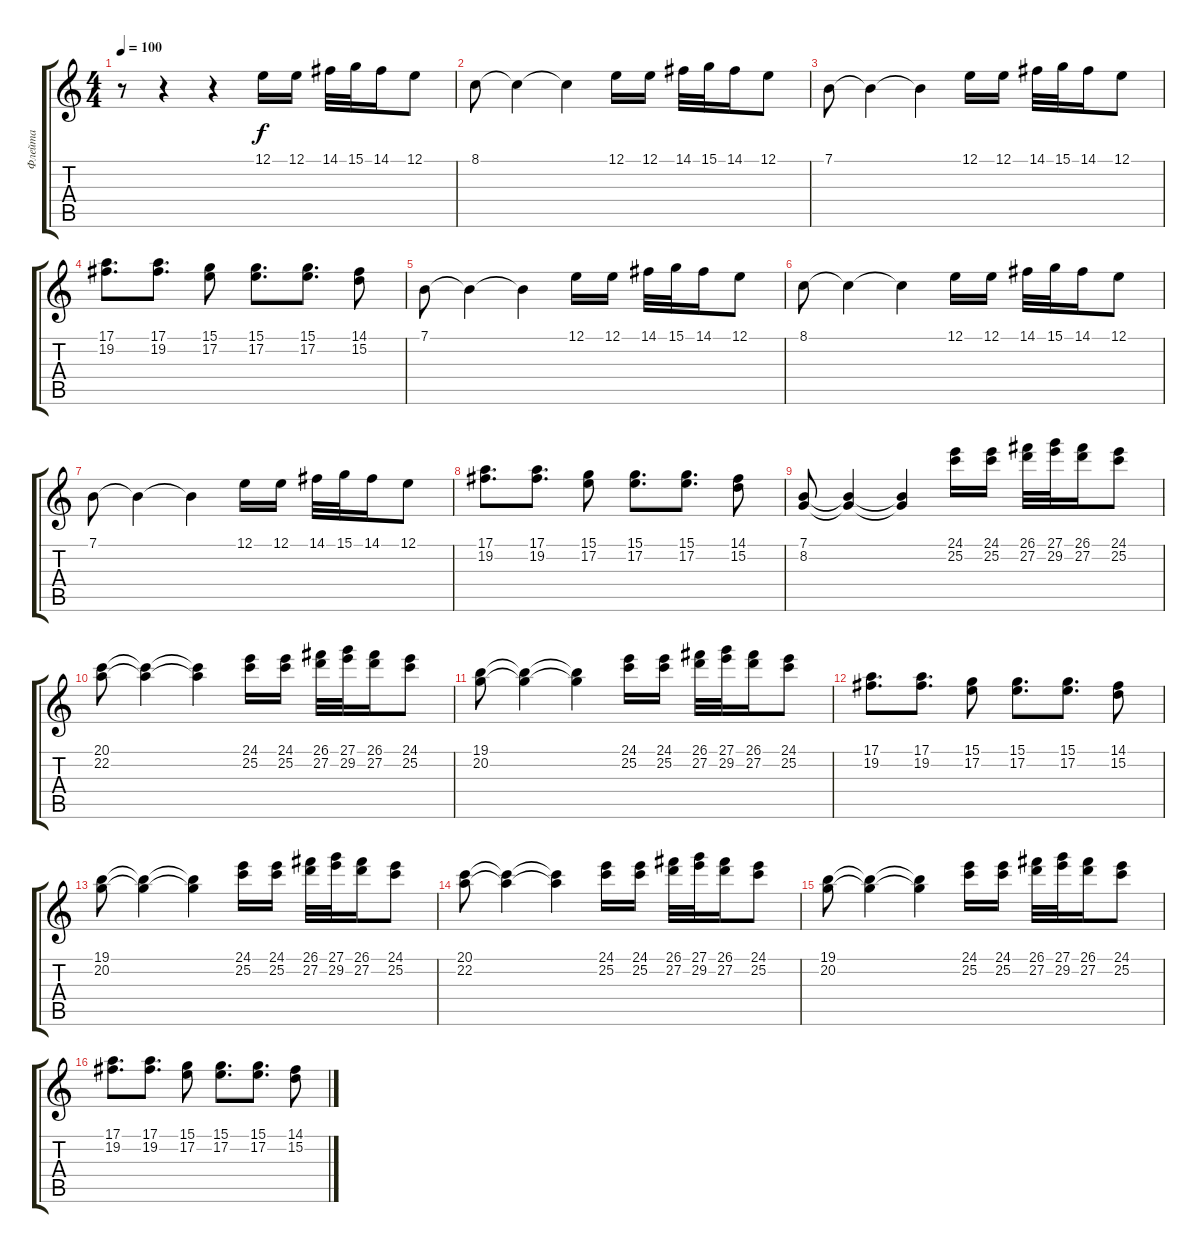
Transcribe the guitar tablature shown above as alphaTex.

\track ("Флейта" "Флейта") {instrument panflute}
\staff {score tabs}
\tuning (E4 B3 G3 D3 A2 E2) {hide}
\ts (4 4)
\tempo 100
\clef g2
\ks c
r.8{dy f} r.4 r.4 12.1.16 12.1.16 14.1.32 15.1.32 14.1.16 12.1.8 |
8.1.8 8.1{t}.4 8.1{t}.4 12.1.16 12.1.16 14.1.32 15.1.32 14.1.16 12.1.8 |
7.1.8 7.1{t}.4 7.1{t}.4 12.1.16 12.1.16 14.1.32 15.1.32 14.1.16 12.1.8 |
(17.1 19.2).8{d} (17.1 19.2).8{d} (15.1 17.2).8 (15.1 17.2).8{d} (15.1 17.2).8{d} (14.1 15.2).8 |
7.1.8 7.1{t}.4 7.1{t}.4 12.1.16 12.1.16 14.1.32 15.1.32 14.1.16 12.1.8 |
8.1.8 8.1{t}.4 8.1{t}.4 12.1.16 12.1.16 14.1.32 15.1.32 14.1.16 12.1.8 |
7.1.8 7.1{t}.4 7.1{t}.4 12.1.16 12.1.16 14.1.32 15.1.32 14.1.16 12.1.8 |
(17.1 19.2).8{d} (17.1 19.2).8{d} (15.1 17.2).8 (15.1 17.2).8{d} (15.1 17.2).8{d} (14.1 15.2).8 |
(7.1 8.2).8 (7.1{t} 8.2{t}).4 (7.1{t} 8.2{t}).4 (24.1 25.2).16 (24.1 25.2).16 (26.1 27.2).32 (27.1 29.2).32 (26.1 27.2).16 (24.1 25.2).8 |
(20.1 22.2).8 (20.1{t} 22.2{t}).4 (20.1{t} 22.2{t}).4 (24.1 25.2).16 (24.1 25.2).16 (26.1 27.2).32 (27.1 29.2).32 (26.1 27.2).16 (24.1 25.2).8 |
(19.1 20.2).8 (19.1{t} 20.2{t}).4 (19.1{t} 20.2{t}).4 (24.1 25.2).16 (24.1 25.2).16 (26.1 27.2).32 (27.1 29.2).32 (26.1 27.2).16 (24.1 25.2).8 |
(17.1 19.2).8{d} (17.1 19.2).8{d} (15.1 17.2).8 (15.1 17.2).8{d} (15.1 17.2).8{d} (14.1 15.2).8 |
(19.1 20.2).8 (19.1{t} 20.2{t}).4 (19.1{t} 20.2{t}).4 (24.1 25.2).16 (24.1 25.2).16 (26.1 27.2).32 (27.1 29.2).32 (26.1 27.2).16 (24.1 25.2).8 |
(20.1 22.2).8 (20.1{t} 22.2{t}).4 (20.1{t} 22.2{t}).4 (24.1 25.2).16 (24.1 25.2).16 (26.1 27.2).32 (27.1 29.2).32 (26.1 27.2).16 (24.1 25.2).8 |
(19.1 20.2).8 (19.1{t} 20.2{t}).4 (19.1{t} 20.2{t}).4 (24.1 25.2).16 (24.1 25.2).16 (26.1 27.2).32 (27.1 29.2).32 (26.1 27.2).16 (24.1 25.2).8 |
(17.1 19.2).8{d} (17.1 19.2).8{d} (15.1 17.2).8 (15.1 17.2).8{d} (15.1 17.2).8{d} (14.1 15.2).8
